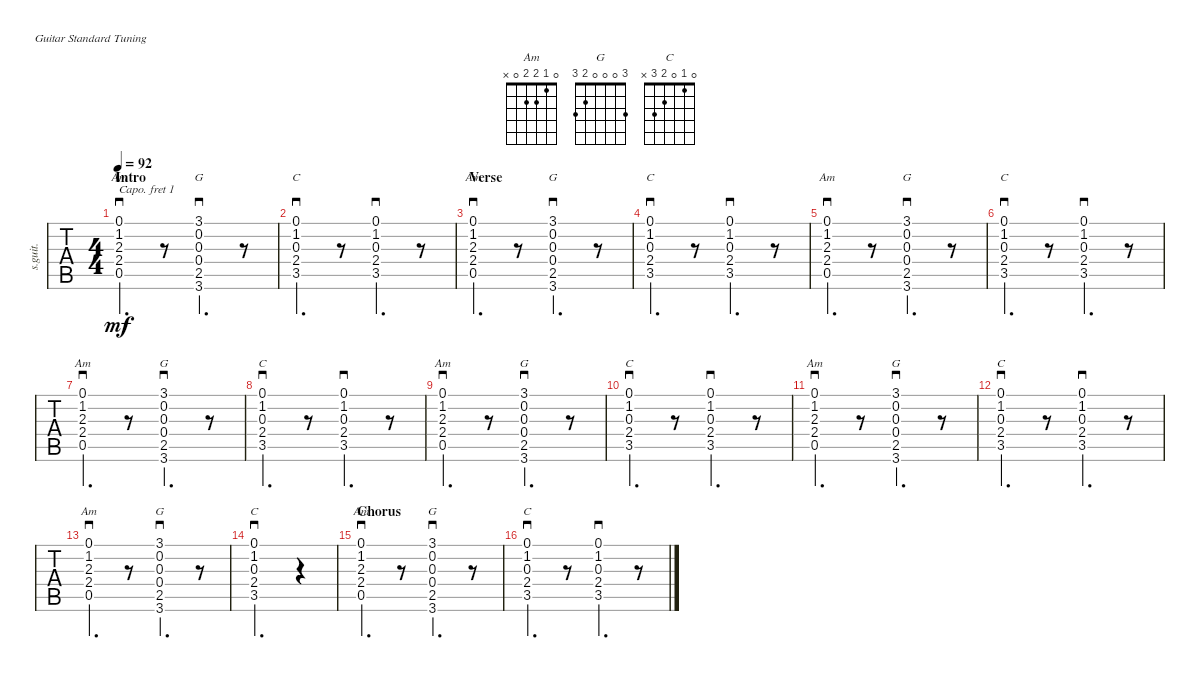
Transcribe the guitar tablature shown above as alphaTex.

\defaultSystemsLayout 4
\bracketExtendMode nobrackets
\track ("MVV Chords Guitar" "s.guit.") {instrument acousticguitarsteel}
\staff {tabs}
\capo 1
\tuning (E4 B3 G3 D3 A2 E2)
\displaytranspose 0
\chord ("Am" 0 1 2 2 0 x)
\chord ("G" 3 0 0 0 2 3)
\chord ("C" 0 1 0 2 3 x)
\ts (4 4)
\section ("" "Intro")
\tempo 92
\clef g2
\ks aminor
(0.5{acc #} 2.4 2.3{acc #} 1.2{acc #} 0.1).4{d sd ch "Am" dy mf instrument acousticguitarsteel beam Up} r.8 (2.5 0.4{acc #} 0.3{acc #} 0.2 3.1{acc #} 3.6{acc #}).4{d sd ch "G" beam Up} r.8 |
(3.5{acc #} 2.4 0.3{acc #} 1.2{acc #} 0.1).4{d sd ch "C" beam Up} r.8 (3.5{acc #} 2.4 0.3{acc #} 1.2{acc #} 0.1).4{d sd beam Up} r.8 |
\section ("" "Verse")
(0.5{acc #} 2.4 2.3{acc #} 1.2{acc #} 0.1).4{d sd ch "Am" beam Up} r.8 (2.5 0.4{acc #} 0.3{acc #} 0.2 3.1{acc #} 3.6{acc #}).4{d sd ch "G" beam Up} r.8 |
(3.5{acc #} 2.4 0.3{acc #} 1.2{acc #} 0.1).4{d sd ch "C" beam Up} r.8 (3.5{acc #} 2.4 0.3{acc #} 1.2{acc #} 0.1).4{d sd beam Up} r.8 |
(0.5{acc #} 2.4 2.3{acc #} 1.2{acc #} 0.1).4{d sd ch "Am" beam Up} r.8 (2.5 0.4{acc #} 0.3{acc #} 0.2 3.1{acc #} 3.6{acc #}).4{d sd ch "G" beam Up} r.8 |
(3.5{acc #} 2.4 0.3{acc #} 1.2{acc #} 0.1).4{d sd ch "C" beam Up} r.8 (3.5{acc #} 2.4 0.3{acc #} 1.2{acc #} 0.1).4{d sd beam Up} r.8 |
(0.5{acc #} 2.4 2.3{acc #} 1.2{acc #} 0.1).4{d sd ch "Am" beam Up} r.8 (2.5 0.4{acc #} 0.3{acc #} 0.2 3.1{acc #} 3.6{acc #}).4{d sd ch "G" beam Up} r.8 |
(3.5{acc #} 2.4 0.3{acc #} 1.2{acc #} 0.1).4{d sd ch "C" beam Up} r.8 (3.5{acc #} 2.4 0.3{acc #} 1.2{acc #} 0.1).4{d sd beam Up} r.8 |
(0.5{acc #} 2.4 2.3{acc #} 1.2{acc #} 0.1).4{d sd ch "Am" beam Up} r.8 (2.5 0.4{acc #} 0.3{acc #} 0.2 3.1{acc #} 3.6{acc #}).4{d sd ch "G" beam Up} r.8 |
(3.5{acc #} 2.4 0.3{acc #} 1.2{acc #} 0.1).4{d sd ch "C" beam Up} r.8 (3.5{acc #} 2.4 0.3{acc #} 1.2{acc #} 0.1).4{d sd beam Up} r.8 |
(0.5{acc #} 2.4 2.3{acc #} 1.2{acc #} 0.1).4{d sd ch "Am" beam Up} r.8 (2.5 0.4{acc #} 0.3{acc #} 0.2 3.1{acc #} 3.6{acc #}).4{d sd ch "G" beam Up} r.8 |
(3.5{acc #} 2.4 0.3{acc #} 1.2{acc #} 0.1).4{d sd ch "C" beam Up} r.8 (3.5{acc #} 2.4 0.3{acc #} 1.2{acc #} 0.1).4{d sd beam Up} r.8 |
(0.5{acc #} 2.4 2.3{acc #} 1.2{acc #} 0.1).4{d sd ch "Am" beam Up} r.8 (2.5 0.4{acc #} 0.3{acc #} 0.2 3.1{acc #} 3.6{acc #}).4{d sd ch "G" beam Up} r.8 |
(3.5{acc #} 2.4 0.3{acc #} 1.2{acc #} 0.1).2{d sd ch "C" beam Up} r.4 |
\section ("" "Chorus")
(0.5{acc #} 2.4 2.3{acc #} 1.2{acc #} 0.1).4{d sd ch "Am" beam Up} r.8 (2.5 0.4{acc #} 0.3{acc #} 0.2 3.1{acc #} 3.6{acc #}).4{d sd ch "G" beam Up} r.8 |
(3.5{acc #} 2.4 0.3{acc #} 1.2{acc #} 0.1).4{d sd ch "C" beam Up} r.8 (3.5{acc #} 2.4 0.3{acc #} 1.2{acc #} 0.1).4{d sd beam Up} r.8
